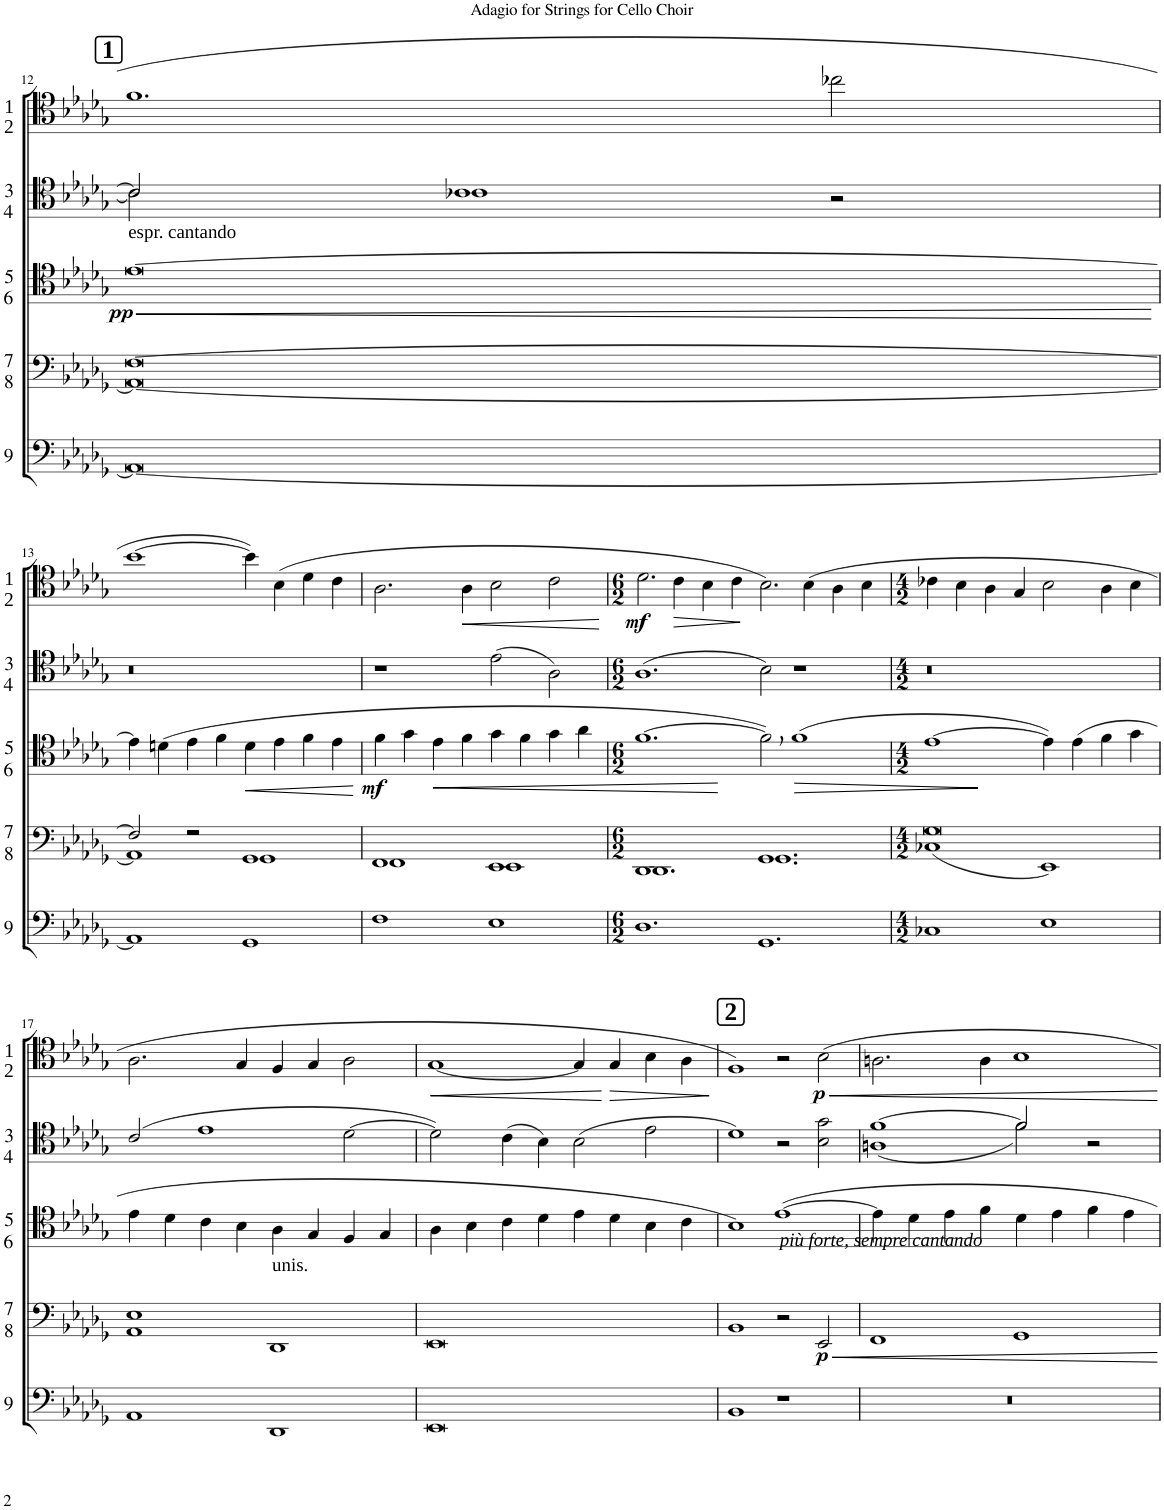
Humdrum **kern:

**kern	**kern	**dynam	**kern	**dynam	**kern	**kern	**dynam
*part5	*part4	*part4	*part3	*part3	*part2	*part1	*part1
*staff5	*staff4	*staff4	*staff3	*staff3	*staff2	*staff1	*staff1
*I"Cello 9	*I"Cello 7 8	*	*I"Cello 5 6	*	*I"Cello 3 4	*I"Cello 1 2	*
!!LO:PB:g=z
*clefF4	*clefF4	*	*clefC4	*	*clefC4	*clefC4	*
*k[b-e-a-d-g-]	*k[b-e-a-d-g-]	*	*k[b-e-a-d-g-]	*	*k[b-e-a-d-g-]	*k[b-e-a-d-g-]	*
*M4/2	*M4/2	*	*M4/2	*	*M4/2	*M4/2	*
=12	=12	=12	=12	=12	=12	=12	=12
*	*^	*	*	*	*	*	*
!	!	!	!	!	!	!	!LO:TX:a:B:t=1	!
!	!	!	!	!LO:TX:a:t=espr. cantando	!	!	!	!
!	!	!	!	!	!LO:HP:b	!	!	!
*	*	*	*	*	*	*^	*	*
!	!	!	!	!	!LO:DY:n=1:b	!	!	!	!
0AA-_	[0F	0AA-_	.	[0e-	< pp	2c/]	2c\]	1.f	.
.	.	.	.	.	.	1c-X	1c-	.	.
.	.	.	.	.	.	2r	2ryy	2cc-X\	.
*	*v	*v	*	*	*	*v	*v	*	*
.	.	.	.	[	.	.	.
!!LO:LB:g=z
=13	=13	=13	=13	=13	=13	=13	=13
*	*^	*	*	*	*	*	*
1AA-]	2F/]	1AA-]	.	4e-\]	.	0r	[1b-	.
.	.	.	.	(4dn\	.	.	.	.
.	2r	.	.	4e-\	.	.	.	.
.	.	.	.	4f\	.	.	.	.
!	!	!	!	!	!LO:HP:b	!	!	!
1GG-	1GG-	1GG-	.	4d\	<	.	4b-\]	.
.	.	.	.	4e-\	.	.	(4B-\	.
.	.	.	.	4f\	.	.	4d-\	.
.	.	.	.	4e-\	.	.	4c\	.
*	*v	*v	*	*	*	*	*	*
.	.	.	.	[	.	.	.
=14	=14	=14	=14	=14	=14	=14	=14
*	*^	*	*	*	*	*	*
!	!	!	!	!	!LO:DY:b	!	!	!
1F	1FF	1FF	.	4f\	mf	1r	2.A-\	.
.	.	.	.	4g-\	.	.	.	.
!	!	!	!	!	!LO:HP:b	!	!	!
.	.	.	.	4e-\	<	.	.	.
!	!	!	!	!	!	!	!	!LO:HP:b
.	.	.	.	4f\	.	.	4A-\	<
1E-	1EE-	1EE-	.	4g-\	.	(2e-\	2B-\	.
.	.	.	.	4f\	.	.	.	.
.	.	.	.	4g-\	.	2A-\)	2c\	.
.	.	.	.	4a-\	.	.	.	.
*	*v	*v	*	*	*	*	*	*
.	.	.	.	[	.	.	[
=15	=15	=15	=15	=15	=15	=15	=15
*M6/2	*M6/2	*	*M6/2	*	*M6/2	*M6/2	*
*	*^	*	*	*	*	*	*
!	!	!	!	!	!	!	!	!LO:DY:b
1.D-	1.DD-	1.DD-	.	[1.f	.	(1.A-	2.d-\	mf
!	!	!	!	!	!	!	!	!LO:HP:b
.	.	.	.	.	.	.	4c\	>
.	.	.	.	.	.	.	4B-\	.
.	.	.	.	.	.	.	4c\	.
1.GG-	1.GG-	1.GG-	.	2f,\])	.	2B-\)	2.B-\)	]
!	!	!	!	!	!LO:HP:b	!	!	!
.	.	.	.	(1f	>	1r	.	.
.	.	.	.	.	.	.	(4B-\	.
.	.	.	.	.	.	.	4A-\	.
.	.	.	.	.	.	.	4B-\	.
*	*v	*v	*	*	*	*	*	*
.	.	.	.	]	.	.	.
=16	=16	=16	=16	=16	=16	=16	=16
*M4/2	*M4/2	*	*M4/2	*	*M4/2	*M4/2	*
*	*^	*	*	*	*	*	*
1C-X	0G-	(1C-X	.	[1e-	.	0r	4c-X\	.
.	.	.	.	.	.	.	4B-\	.
.	.	.	.	.	.	.	4A-\	.
.	.	.	.	.	.	.	4G-/	.
1E-	.	1EE-)	.	4e-\])	.	.	2B-\	.
.	.	.	.	(4e-\	.	.	.	.
.	.	.	.	4f\	.	.	4A-\	.
.	.	.	.	4g-\	.	.	4B-\	.
!!LO:LB:g=z
=17	=17	=17	=17	=17	=17	=17	=17	=17
1AA-	1E-	1AA-	.	4e-\	.	(2c/	2.A-\	.
.	.	.	.	4d-\	.	.	.	.
.	.	.	.	4c\	.	1e-	.	.
.	.	.	.	4B-\	.	.	4G-/	.
!	!LO:TX:a:t=unis.	!	!	!	!	!	!	!
1DD-	1DD-	1ryy	.	4A-\	.	.	4F/	.
.	.	.	.	4G-/	.	.	4G-/	.
.	.	.	.	4F/	.	[2d-\	2A-\	.
.	.	.	.	4G-/	.	.	.	.
*	*v	*v	*	*	*	*	*	*
=18	=18	=18	=18	=18	=18	=18	=18
!	!	!	!	!	!	!	!LO:HP:b
0EE-	0EE-	.	4A-\	.	2d-\])	[1G-	<
.	.	.	4B-\	.	.	.	.
.	.	.	4c\	.	(4c\	.	.
.	.	.	4d-\	.	4B-\)	.	.
.	.	.	4e-\	.	(2B-\	4G-/]	.
!	!	!	!	!	!	!	!LO:HP:n=1:b
.	.	.	4d-\	.	.	4G-/	[ >
.	.	.	4B-\	.	2e-\	4B-\	.
.	.	.	4c\	.	.	4A-\	.
.	.	.	.	.	.	.	]
=19	=19	=19	=19	=19	=19	=19	=19
!	!	!	!	!	!	!LO:TX:a:B:t=2	!
1BB-	1BB-	.	1B-)	.	1d-)	1F)	.
!	!	!	!LO:TX:a:i:t=più forte, sempre cantando	!	!	!	!
1r	2r	.	[1e-	.	2r	2r	.
!	!	!LO:DY:b	!	!	!	!	!LO:DY:b
.	2EE-/	p	.	.	2B-\ 2g-\	2B-\	p
=20	=20	=20	=20	=20	=20	=20	=20
*	*	*	*	*	*^	*	*
0r	1FF	.	4e-\]	.	[1f	(1An	2.An\	.
.	.	.	4d-\	.	.	.	.	.
.	.	.	4e-\	.	.	.	.	.
.	.	.	4f\	.	.	.	4A\	.
.	1GG-	.	4d-\	.	2f/]	2f\)	1B-	.
.	.	.	4e-\	.	.	.	.	.
.	.	.	4f\	.	2r	2ryy	.	.
.	.	.	4e-\	.	.	.	.	.
*	*	*	*	*	*v	*v	*	*
=	=	=	=	=	=	=	=
*-	*-	*-	*-	*-	*-	*-	*-
